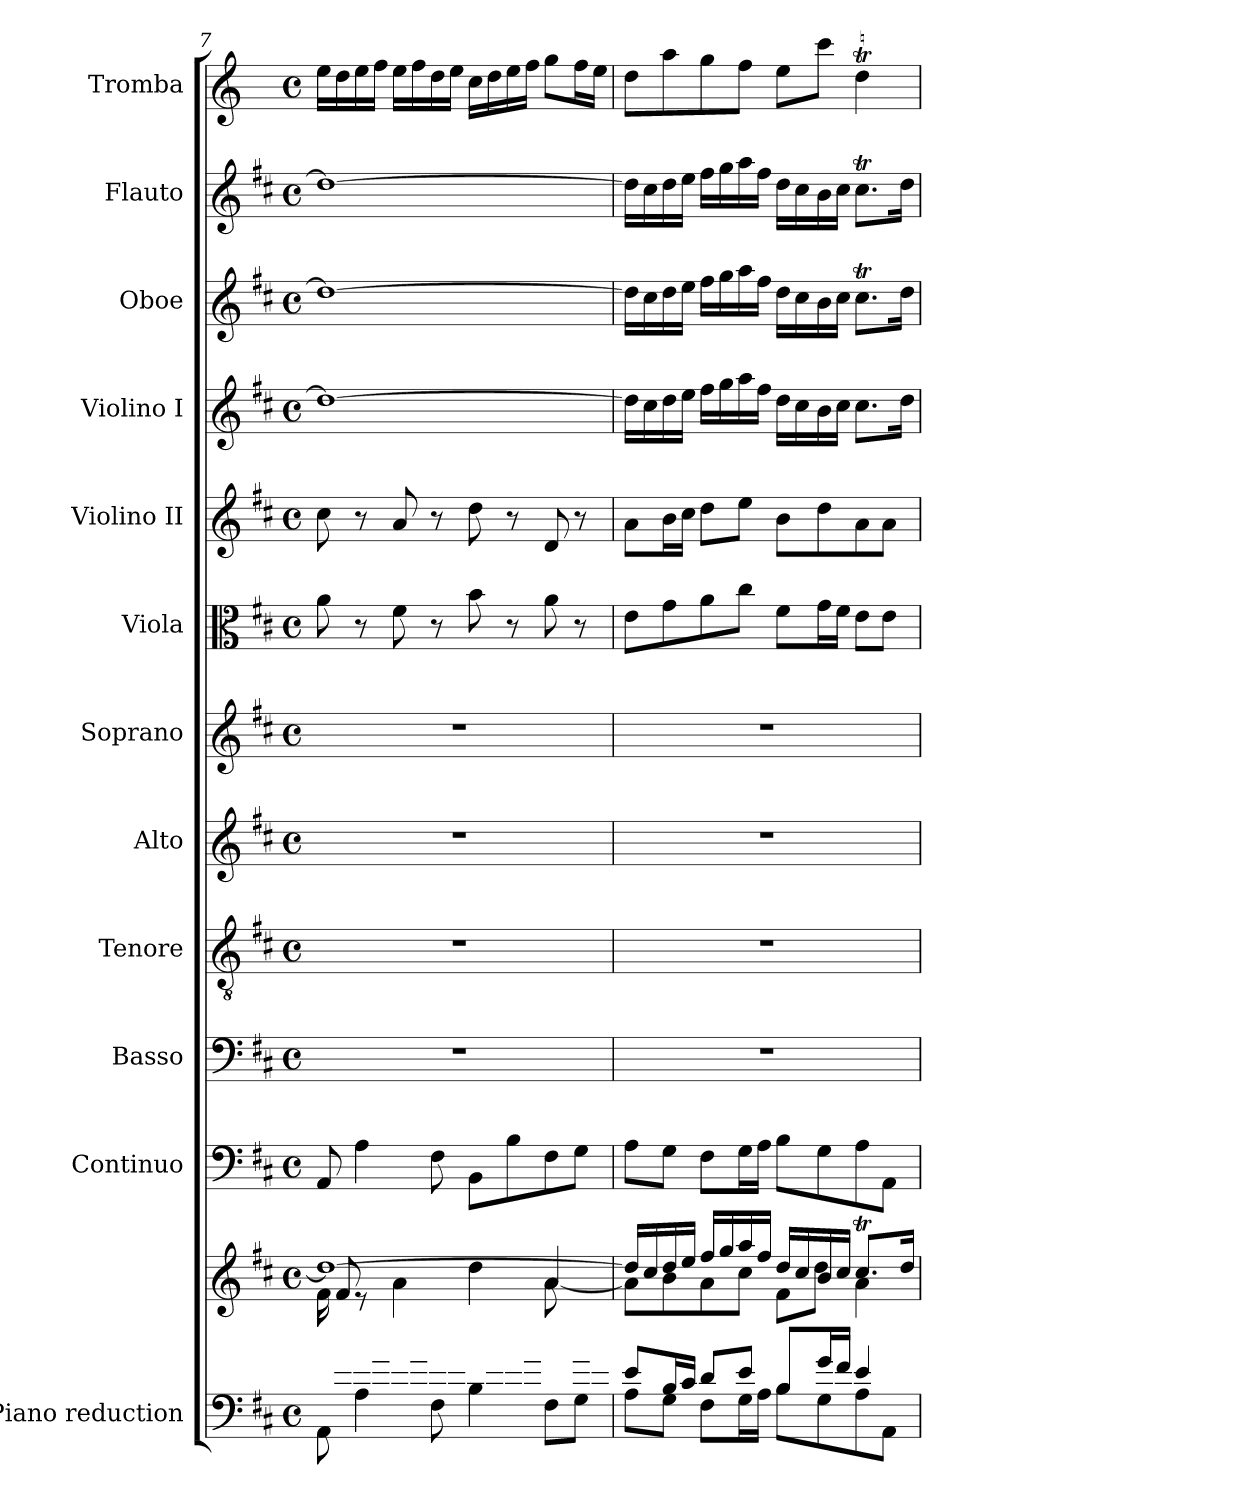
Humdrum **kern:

**kern	**kern	**kern	**kern	**kern	**kern	**kern	**kern	**kern	**kern	**kern	**kern	**kern
*part12	*part12	*part11	*part10	*part9	*part8	*part7	*part6	*part5	*part4	*part3	*part2	*part1
*staff13	*staff12	*staff11	*staff10	*staff9	*staff8	*staff7	*staff6	*staff5	*staff4	*staff3	*staff2	*staff1
*I"Piano reduction	*	*I"Continuo	*I"Basso	*I"Tenore	*I"Alto	*I"Soprano	*I"Viola	*I"Violino II	*I"Violino I	*I"Oboe	*I"Flauto	*I"Tromba
*I'Pno	*	*	*	*	*	*	*I'Vla	*I'Vln	*I'Vln	*I'Ob	*I'Fl	*
*clefF4	*clefG2	*clefF4	*clefF4	*clefGv2	*clefG2	*clefG2	*clefC3	*clefG2	*clefG2	*clefG2	*clefG2	*clefG2
*	*	*	*	*	*	*	*	*	*	*	*	*ITrd-1c-2
*k[f#c#]	*k[f#c#]	*k[f#c#]	*k[f#c#]	*k[f#c#]	*k[f#c#]	*k[f#c#]	*k[f#c#]	*k[f#c#]	*k[f#c#]	*k[f#c#]	*k[f#c#]	*k[f#c#]
*M4/4	*M4/4	*M4/4	*M4/4	*M4/4	*M4/4	*M4/4	*M4/4	*M4/4	*M4/4	*M4/4	*M4/4	*M4/4
*met(c)	*met(c)	*met(c)	*met(c)	*met(c)	*met(c)	*met(c)	*met(c)	*met(c)	*met(c)	*met(c)	*met(c)	*met(c)
=7	=7	=7	=7	=7	=7	=7	=7	=7	=7	=7	=7	=7
*^	*^	*	*	*	*	*	*	*	*	*	*	*
*	*	*	*^	*	*	*	*	*	*	*	*	*	*	*
16ryy	8AA\	1dd_	8f#/	16f#\LL	8AA/	1r	1r	1r	1r	8a\	8cc#\	1dd_	1dd_	1dd_	16ff#\LL
16e/	.	.	.	8.ryy	.	.	.	.	.	.	.	.	.	.	16ee\
16f#/	4A\	.	8r	.	4A\	.	.	.	.	8r	8r	.	.	.	16ff#\
16g/JJ	.	.	.	.	.	.	.	.	.	.	.	.	.	.	16gg\JJ
*	*	*	*v	*v	*	*	*	*	*	*	*	*	*	*	*
16f#/LL	.	.	4a\	.	.	.	.	.	8f#\	8a/	.	.	.	16ff#\LL
16g/	.	.	.	.	.	.	.	.	.	.	.	.	.	16gg\
16e/	8F#\	.	.	8F#\	.	.	.	.	8r	8r	.	.	.	16ee\
16f#/JJ	.	.	.	.	.	.	.	.	.	.	.	.	.	16ff#\JJ
16d/LL	4B\	.	4dd\	8BB\L	.	.	.	.	8b\	8dd\	.	.	.	16dd\LL
16e/	.	.	.	.	.	.	.	.	.	.	.	.	.	16ee\
16f#/	.	.	.	8B\	.	.	.	.	8r	8r	.	.	.	16ff#\
16g/JJ	.	.	.	.	.	.	.	.	.	.	.	.	.	16gg\JJ
*	*	*	*^	*	*	*	*	*	*	*	*	*	*	*
8ryy	8F#\L	.	[<4a/	8a\L	8F#\	.	.	.	.	8a\	8d/	.	.	.	8aa\L
16g/L	8G\J	.	.	8ryy	8G\J	.	.	.	.	8r	8r	.	.	.	16gg\L
16f#/JJ	.	.	.	.	.	.	.	.	.	.	.	.	.	.	16ff#\JJ
*	*	*	*v	*v	*	*	*	*	*	*	*	*	*	*	*
!!LO:PB:g=z
=8	=8	=8	=8	=8	=8	=8	=8	=8	=8	=8	=8	=8	=8	=8
8e/L	8A\L	16dd/LL]	8a\L]	8A\L	1r	1r	1r	1r	8e\L	8a\L	16dd\LL]	16dd\LL]	16dd\LL]	8ee\L
.	.	16cc#/	.	.	.	.	.	.	.	.	16cc#\	16cc#\	16cc#\	.
16B/L	8G\J	16dd/	8b\	8G\J	.	.	.	.	8g\	16b\L	16dd\	16dd\	16dd\	8bb\
16c#/JJ	.	16ee/JJ	.	.	.	.	.	.	.	16cc#\JJ	16ee\JJ	16ee\JJ	16ee\JJ	.
8d/L	8F#\L	16ff#/LL	8a\	8F#\L	.	.	.	.	8a\	8dd\L	16ff#\LL	16ff#\LL	16ff#\LL	8aa\
.	.	16gg/	.	.	.	.	.	.	.	.	16gg\	16gg\	16gg\	.
8e/J	16G\L	16aa/	8cc#\J	16G\L	.	.	.	.	8cc#\J	8ee\J	16aa\	16aa\	16aa\	8gg\J
.	16A\JJ	16ff#/JJ	.	16A\JJ	.	.	.	.	.	.	16ff#\JJ	16ff#\JJ	16ff#\JJ	.
8B/L	8B\L	16dd/LL	8f#\L	8B\L	.	.	.	.	8f#\L	8b\L	16dd\LL	16dd\LL	16dd\LL	8ff#\L
.	.	16cc#/	.	.	.	.	.	.	.	.	16cc#\	16cc#\	16cc#\	.
16g/L	8G\	16b/	8dd\J	8G\	.	.	.	.	16g\L	8dd\	16b\	16b\	16b\	8ddd\J
16f#/JJ	.	16cc#/JJ	.	.	.	.	.	.	16f#\JJ	.	16cc#\JJ	16cc#\JJ	16cc#\JJ	.
4e/	8A\	8.cc#t/L	4a\	8A\	.	.	.	.	8e\L	8a\	8.cc#\L	8.cc#t\L	8.cc#t\L	4eet\
.	8AA\J	.	.	8AA\J	.	.	.	.	8e\J	8a\J	.	.	.	.
.	.	16dd/Jk	.	.	.	.	.	.	.	.	16dd\Jk	16dd\Jk	16dd\Jk	.
*v	*v	*	*	*	*	*	*	*	*	*	*	*	*	*
*	*v	*v	*	*	*	*	*	*	*	*	*	*	*
=	=	=	=	=	=	=	=	=	=	=	=	=
*-	*-	*-	*-	*-	*-	*-	*-	*-	*-	*-	*-	*-
